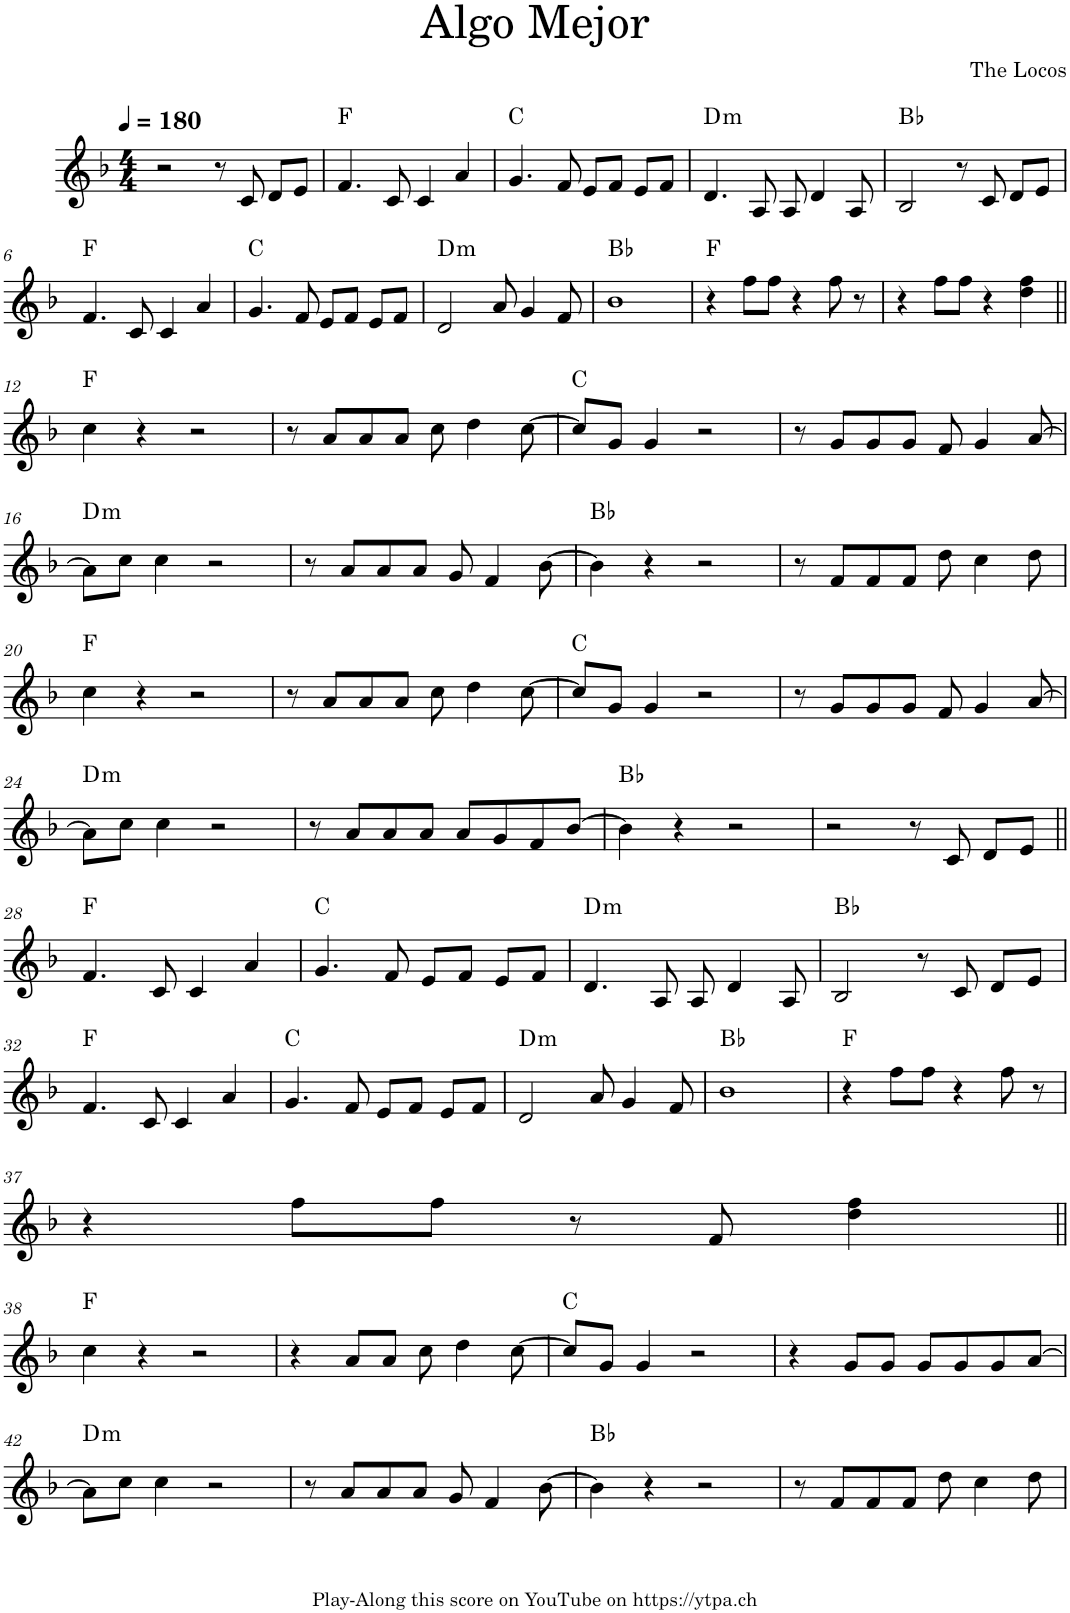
**kern	**harte
*part1	*part1
*staff1	*
*I"Piano	*
*I'Pno.	*
*clefG2	*
*k[b-]	*
*M4/4	*
*MM180	*
=1	=1
2r	.
8r	.
8c/	.
8d/L	.
8e/J	.
=2	=2
4.f/	F:maj
8c/	.
4c/	.
4a/	.
=3	=3
4.g/	C:maj
8f/	.
8e/L	.
8f/J	.
8e/L	.
8f/J	.
=4	=4
!	!LO:H:kt=m
4.d/	D:min
8A/	.
8A/	.
4d/	.
8A/	.
=5	=5
2B-/	Bb:maj
8r	.
8c/	.
8d/L	.
8e/J	.
!!LO:LB:g=z
=6	=6
4.f/	F:maj
8c/	.
4c/	.
4a/	.
=7	=7
4.g/	C:maj
8f/	.
8e/L	.
8f/J	.
8e/L	.
8f/J	.
=8	=8
!	!LO:H:kt=m
2d/	D:min
8a/	.
4g/	.
8f/	.
=9	=9
1b-	Bb:maj
=10	=10
4r	F:maj
8ff\L	.
8ff\J	.
4r	.
8ff\	.
8r	.
=11	=11
4r	.
8ff\L	.
8ff\J	.
4r	.
4dd\ 4ff\	.
!!LO:LB:g=z
=12||	=12||
4cc\	F:maj
4r	.
2r	.
=13	=13
8r	.
8a/L	.
8a/	.
8a/J	.
8cc\	.
4dd\	.
[8cc\	.
=14	=14
8cc/L]	C:maj
8g/J	.
4g/	.
2r	.
=15	=15
8r	.
8g/L	.
8g/	.
8g/J	.
8f/	.
4g/	.
[8a/	.
!!LO:LB:g=z
=16	=16
!	!LO:H:kt=m
8a\L]	D:min
8cc\J	.
4cc\	.
2r	.
=17	=17
8r	.
8a/L	.
8a/	.
8a/J	.
8g/	.
4f/	.
[8b-\	.
=18	=18
4b-\]	Bb:maj
4r	.
2r	.
=19	=19
8r	.
8f/L	.
8f/	.
8f/J	.
8dd\	.
4cc\	.
8dd\	.
!!LO:LB:g=z
=20	=20
4cc\	F:maj
4r	.
2r	.
=21	=21
8r	.
8a/L	.
8a/	.
8a/J	.
8cc\	.
4dd\	.
[8cc\	.
=22	=22
8cc/L]	C:maj
8g/J	.
4g/	.
2r	.
=23	=23
8r	.
8g/L	.
8g/	.
8g/J	.
8f/	.
4g/	.
[8a/	.
!!LO:LB:g=z
=24	=24
!	!LO:H:kt=m
8a\L]	D:min
8cc\J	.
4cc\	.
2r	.
=25	=25
8r	.
8a/L	.
8a/	.
8a/J	.
8a/L	.
8g/	.
8f/	.
[8b-/J	.
=26	=26
4b-\]	Bb:maj
4r	.
2r	.
=27	=27
2r	.
8r	.
8c/	.
8d/L	.
8e/J	.
!!LO:LB:g=z
=28||	=28||
4.f/	F:maj
8c/	.
4c/	.
4a/	.
=29	=29
4.g/	C:maj
8f/	.
8e/L	.
8f/J	.
8e/L	.
8f/J	.
=30	=30
!	!LO:H:kt=m
4.d/	D:min
8A/	.
8A/	.
4d/	.
8A/	.
=31	=31
2B-/	Bb:maj
8r	.
8c/	.
8d/L	.
8e/J	.
!!LO:LB:g=z
=32	=32
4.f/	F:maj
8c/	.
4c/	.
4a/	.
=33	=33
4.g/	C:maj
8f/	.
8e/L	.
8f/J	.
8e/L	.
8f/J	.
=34	=34
!	!LO:H:kt=m
2d/	D:min
8a/	.
4g/	.
8f/	.
=35	=35
1b-	Bb:maj
=36	=36
4r	F:maj
8ff\L	.
8ff\J	.
4r	.
8ff\	.
8r	.
!!LO:LB:g=z
=37	=37
4r	.
8ff\L	.
8ff\J	.
8r	.
8f/	.
4dd\ 4ff\	.
!!LO:LB:g=z
=38||	=38||
4cc\	F:maj
4r	.
2r	.
=39	=39
4r	.
8a/L	.
8a/J	.
8cc\	.
4dd\	.
[8cc\	.
=40	=40
8cc/L]	C:maj
8g/J	.
4g/	.
2r	.
=41	=41
4r	.
8g/L	.
8g/J	.
8g/L	.
8g/	.
8g/	.
[8a/J	.
!!LO:LB:g=z
=42	=42
!	!LO:H:kt=m
8a\L]	D:min
8cc\J	.
4cc\	.
2r	.
=43	=43
8r	.
8a/L	.
8a/	.
8a/J	.
8g/	.
4f/	.
[8b-\	.
=44	=44
4b-\]	Bb:maj
4r	.
2r	.
=45	=45
8r	.
8f/L	.
8f/	.
8f/J	.
8dd\	.
4cc\	.
8dd\	.
=	=
*-	*-
